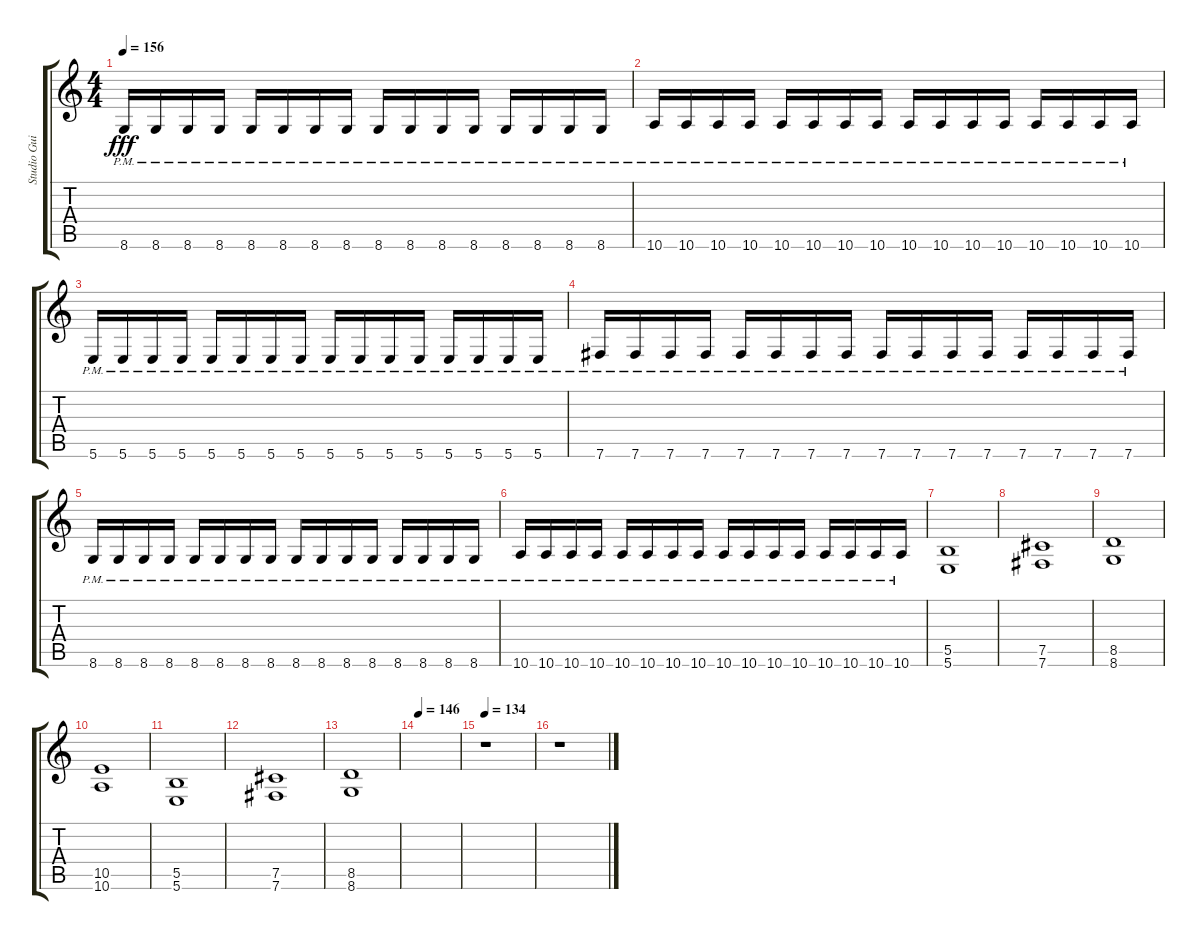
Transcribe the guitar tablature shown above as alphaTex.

\track ("Studio Guitar 1" "Studio Gui") {instrument distortionguitar}
\staff {score tabs}
\tuning (Db4 Ab3 E3 B2 Gb2 B1) {hide}
\ts (4 4)
\tempo 156
\clef g2
\ks c
8.6{pm}.16{dy fff} 8.6{pm}.16 8.6{pm}.16 8.6{pm}.16 8.6{pm}.16 8.6{pm}.16 8.6{pm}.16 8.6{pm}.16 8.6{pm}.16 8.6{pm}.16 8.6{pm}.16 8.6{pm}.16 8.6{pm}.16 8.6{pm}.16 8.6{pm}.16 8.6{pm}.16 |
10.6{pm}.16 10.6{pm}.16 10.6{pm}.16 10.6{pm}.16 10.6{pm}.16 10.6{pm}.16 10.6{pm}.16 10.6{pm}.16 10.6{pm}.16 10.6{pm}.16 10.6{pm}.16 10.6{pm}.16 10.6{pm}.16 10.6{pm}.16 10.6{pm}.16 10.6{pm}.16 |
5.6{pm}.16 5.6{pm}.16 5.6{pm}.16 5.6{pm}.16 5.6{pm}.16 5.6{pm}.16 5.6{pm}.16 5.6{pm}.16 5.6{pm}.16 5.6{pm}.16 5.6{pm}.16 5.6{pm}.16 5.6{pm}.16 5.6{pm}.16 5.6{pm}.16 5.6{pm}.16 |
7.6{pm}.16 7.6{pm}.16 7.6{pm}.16 7.6{pm}.16 7.6{pm}.16 7.6{pm}.16 7.6{pm}.16 7.6{pm}.16 7.6{pm}.16 7.6{pm}.16 7.6{pm}.16 7.6{pm}.16 7.6{pm}.16 7.6{pm}.16 7.6{pm}.16 7.6{pm}.16 |
8.6{pm}.16 8.6{pm}.16 8.6{pm}.16 8.6{pm}.16 8.6{pm}.16 8.6{pm}.16 8.6{pm}.16 8.6{pm}.16 8.6{pm}.16 8.6{pm}.16 8.6{pm}.16 8.6{pm}.16 8.6{pm}.16 8.6{pm}.16 8.6{pm}.16 8.6{pm}.16 |
10.6{pm}.16 10.6{pm}.16 10.6{pm}.16 10.6{pm}.16 10.6{pm}.16 10.6{pm}.16 10.6{pm}.16 10.6{pm}.16 10.6{pm}.16 10.6{pm}.16 10.6{pm}.16 10.6{pm}.16 10.6{pm}.16 10.6{pm}.16 10.6{pm}.16 10.6{pm}.16 |
(5.5 5.6).1 |
(7.5 7.6).1 |
(8.5 8.6).1 |
(10.5 10.6).1 |
(5.5 5.6).1 |
(7.5 7.6).1 |
(8.5 8.6).1 |
\tempo 146
|
\tempo 134
r.1 |
r.1
